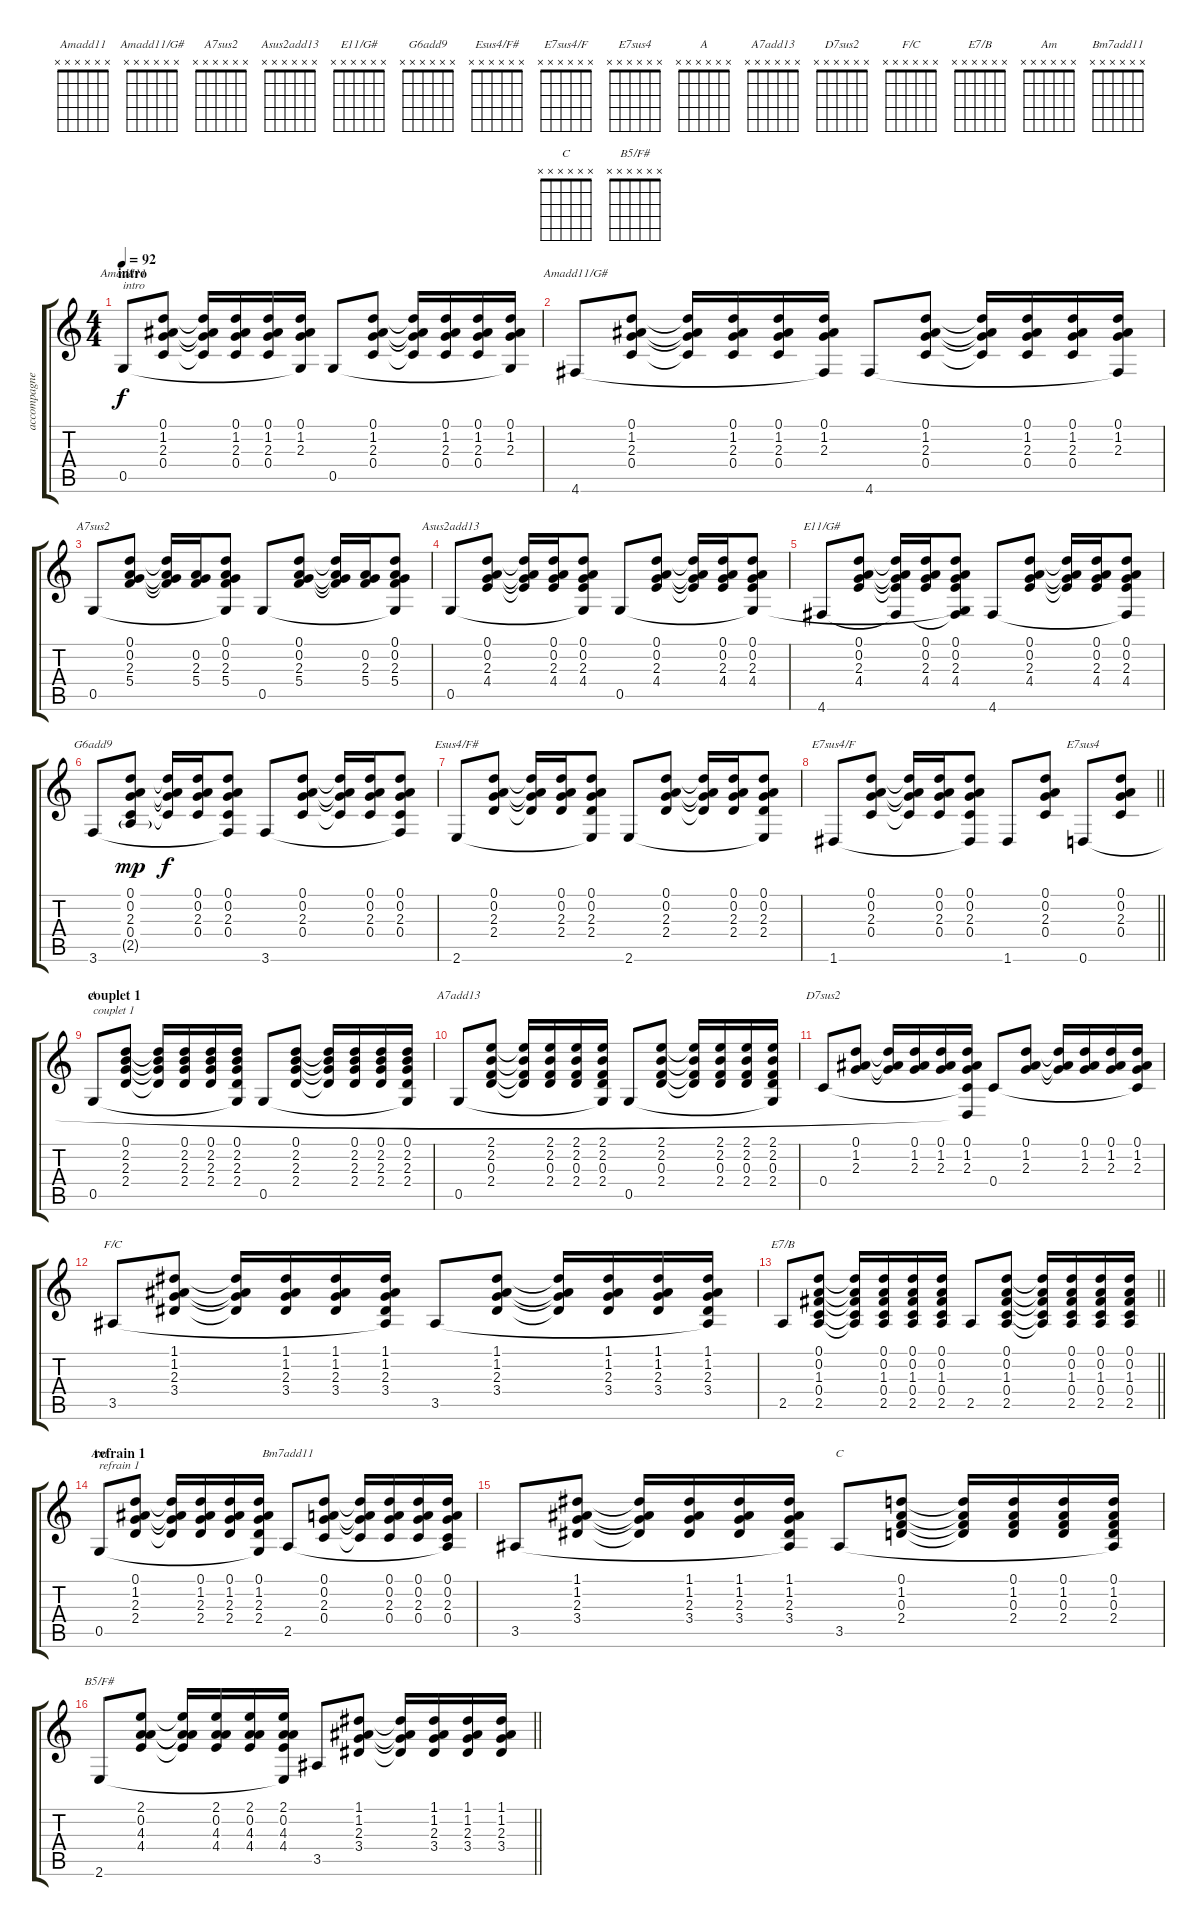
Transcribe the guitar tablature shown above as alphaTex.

\track ("accompagnement" "accompagne") {instrument electricguitarclean}
\staff {score tabs}
\tuning (D4 A3 F3 C3 G2 D2) {hide}
\chord ("Amadd11" x x x x x x)
\chord ("Amadd11/G#" x x x x x x)
\chord ("A7sus2" x x x x x x)
\chord ("Asus2add13" x x x x x x)
\chord ("E11/G#" x x x x x x)
\chord ("G6add9" x x x x x x)
\chord ("Esus4/F#" x x x x x x)
\chord ("E7sus4/F" x x x x x x)
\chord ("E7sus4" x x x x x x)
\chord ("A" x x x x x x)
\chord ("A7add13" x x x x x x)
\chord ("D7sus2" x x x x x x)
\chord ("F/C" x x x x x x)
\chord ("E7/B" x x x x x x)
\chord ("Am" x x x x x x)
\chord ("Bm7add11" x x x x x x)
\chord ("C" x x x x x x)
\chord ("B5/F#" x x x x x x)
\ts (4 4)
\section ("" "intro")
\tempo 92
\clef g2
\ks c
0.5.8{ch "Amadd11" txt "intro" dy f instrument electricguitarclean} (0.1 1.2 2.3 0.4).8 (0.1{t} 1.2{t} 2.3{t} 0.4{t}).16 (0.1 1.2 2.3 0.4).16 (0.1 1.2 2.3 0.4).16 (0.1 1.2 2.3 0.5{t}).16 0.5.8 (0.1 1.2 2.3 0.4).8 (0.1{t} 1.2{t} 2.3{t} 0.4{t}).16 (0.1 1.2 2.3 0.4).16 (0.1 1.2 2.3 0.4).16 (0.1 1.2 2.3 0.5{t}).16 |
4.6.8{ch "Amadd11/G#"} (0.1 1.2 2.3 0.4).8 (0.1{t} 1.2{t} 2.3{t} 0.4{t}).16 (0.1 1.2 2.3 0.4).16 (0.1 1.2 2.3 0.4).16 (0.1 1.2 2.3 4.6{t}).16 4.6.8 (0.1 1.2 2.3 0.4).8 (0.1{t} 1.2{t} 2.3{t} 0.4{t}).16 (0.1 1.2 2.3 0.4).16 (0.1 1.2 2.3 0.4).16 (0.1 1.2 2.3 4.6{t}).16 |
0.5.8{ch "A7sus2"} (0.1 0.2 2.3 5.4).8 (0.1{t} 0.2{t} 2.3{t} 5.4{t}).16 (0.2 2.3 5.4).16 (0.1 0.2 2.3 5.4 0.5{t}).8 0.5.8 (0.1 0.2 2.3 5.4).8 (0.1{t} 0.2{t} 2.3{t} 5.4{t}).16 (0.2 2.3 5.4).16 (0.1 0.2 2.3 5.4 0.5{t}).8 |
0.5.8{ch "Asus2add13"} (0.1 0.2 2.3 4.4).8 (0.1{t} 0.2{t} 2.3{t} 4.4{t}).16 (0.1 0.2 2.3 4.4).16 (0.1 0.2 2.3 4.4 0.5{t}).8 0.5.8 (0.1 0.2 2.3 4.4).8 (0.1{t} 0.2{t} 2.3{t} 4.4{t}).16 (0.1 0.2 2.3 4.4).16 (0.1 0.2 2.3 4.4 0.5{t}).8 |
4.6.8{ch "E11/G#"} (0.1 0.2 2.3 4.4).8 (0.1{t} 0.2{t} 2.3{t} 4.4{t} 4.6{t}).16 (0.1 0.2 2.3 4.4).16 (0.1 0.2 2.3 4.4 0.5{t} 4.6{t}).8 4.6.8 (0.1 0.2 2.3 4.4).8 (0.1{t} 0.2{t} 2.3{t} 4.4{t}).16 (0.1 0.2 2.3 4.4).16 (0.1 0.2 2.3 4.4 4.6{t}).8 |
3.6.8{ch "G6add9"} (0.1 0.2 2.3 0.4 2.5{g}).8{dy mp} (0.1{t} 0.2{t} 2.3{t} 0.4{t}).16{dy f} (0.1 0.2 2.3 0.4).16 (0.1 0.2 2.3 0.4 3.6{t}).8 3.6.8 (0.1 0.2 2.3 0.4).8 (0.1{t} 0.2{t} 2.3{t} 0.4{t}).16 (0.1 0.2 2.3 0.4).16 (0.1 0.2 2.3 0.4 3.6{t}).8 |
2.6.8{ch "Esus4/F#"} (0.1 0.2 2.3 2.4).8 (0.1{t} 0.2{t} 2.3{t} 2.4{t}).16 (0.1 0.2 2.3 2.4).16 (0.1 0.2 2.3 2.4 2.6{t}).8 2.6.8 (0.1 0.2 2.3 2.4).8 (0.1{t} 0.2{t} 2.3{t} 2.4{t}).16 (0.1 0.2 2.3 2.4).16 (0.1 0.2 2.3 2.4 2.6{t}).8 |
\barLineRight lightlight
1.6.8{ch "E7sus4/F"} (0.1 0.2 2.3 0.4).8 (0.1{t} 0.2{t} 2.3{t} 0.4{t}).16 (0.1 0.2 2.3 0.4).16 (0.1 0.2 2.3 0.4 1.6{t}).8 1.6.8 (0.1 0.2 2.3 0.4).8 0.6.8{ch "E7sus4"} (0.1 0.2 2.3 0.4).8 |
\section ("" "couplet 1")
0.5.8{ch "A" txt "couplet 1"} (0.1 2.2 2.3 2.4).8 (0.1{t} 2.2{t} 2.3{t} 2.4{t}).16 (0.1 2.2 2.3 2.4).16 (0.1 2.2 2.3 2.4).16 (0.1 2.2 2.3 2.4 0.5{t}).16 0.5.8 (0.1 2.2 2.3 2.4).8 (0.1{t} 2.2{t} 2.3{t} 2.4{t}).16 (0.1 2.2 2.3 2.4).16 (0.1 2.2 2.3 2.4).16 (0.1 2.2 2.3 2.4 0.5{t}).16 |
0.5.8{ch "A7add13"} (2.1 2.2 0.3 2.4).8 (2.1{t} 2.2{t} 0.3{t} 2.4{t}).16 (2.1 2.2 0.3 2.4).16 (2.1 2.2 0.3 2.4).16 (2.1 2.2 0.3 2.4 0.5{t}).16 0.5.8 (2.1 2.2 0.3 2.4).8 (2.1{t} 2.2{t} 0.3{t} 2.4{t}).16 (2.1 2.2 0.3 2.4).16 (2.1 2.2 0.3 2.4).16 (2.1 2.2 0.3 2.4 0.5{t}).16 |
0.4.8{ch "D7sus2"} (0.1 1.2 2.3).8 (0.1{t} 1.2{t} 2.3{t}).16 (0.1 1.2 2.3).16 (0.1 1.2 2.3).16 (0.1 1.2 2.3 0.4{t} 0.6{t}).16 0.4.8 (0.1 1.2 2.3).8 (0.1{t} 1.2{t} 2.3{t}).16 (0.1 1.2 2.3).16 (0.1 1.2 2.3).16 (0.1 1.2 2.3 0.4{t}).16 |
3.5.8{ch "F/C"} (1.1 1.2 2.3 3.4).8 (1.1{t} 1.2{t} 2.3{t} 3.4{t}).16 (1.1 1.2 2.3 3.4).16 (1.1 1.2 2.3 3.4).16 (1.1 1.2 2.3 3.4 3.5{t}).16 3.5.8 (1.1 1.2 2.3 3.4).8 (1.1{t} 1.2{t} 2.3{t} 3.4{t}).16 (1.1 1.2 2.3 3.4).16 (1.1 1.2 2.3 3.4).16 (1.1 1.2 2.3 3.4 3.5{t}).16 |
\barLineRight lightlight
2.5.8{ch "E7/B"} (0.1 0.2 1.3 0.4 2.5).8 (0.1{t} 0.2{t} 1.3{t} 0.4{t} 2.5{t}).16 (0.1 0.2 1.3 0.4 2.5).16 (0.1 0.2 1.3 0.4 2.5).16 (0.1 0.2 1.3 0.4 2.5).16 2.5.8 (0.1 0.2 1.3 0.4 2.5).8 (0.1{t} 0.2{t} 1.3{t} 0.4{t} 2.5{t}).16 (0.1 0.2 1.3 0.4 2.5).16 (0.1 0.2 1.3 0.4 2.5).16 (0.1 0.2 1.3 0.4 2.5).16 |
\section ("" "refrain 1")
0.5.8{ch "Am" txt "refrain 1"} (0.1 1.2 2.3 2.4).8 (0.1{t} 1.2{t} 2.3{t} 2.4{t}).16 (0.1 1.2 2.3 2.4).16 (0.1 1.2 2.3 2.4).16 (0.1 1.2 2.3 2.4 0.5{t}).16 2.5.8{ch "Bm7add11"} (0.1 0.2 2.3 0.4).8 (0.1{t} 0.2{t} 2.3{t} 0.4{t}).16 (0.1 0.2 2.3 0.4).16 (0.1 0.2 2.3 0.4).16 (0.1 0.2 2.3 0.4 2.5{t}).16 |
3.5.8 (1.1 1.2 2.3 3.4).8 (1.1{t} 1.2{t} 2.3{t} 3.4{t}).16 (1.1 1.2 2.3 3.4).16 (1.1 1.2 2.3 3.4).16 (1.1 1.2 2.3 3.4 3.5{t}).16 3.5.8{ch "C"} (0.1 1.2 0.3 2.4).8 (0.1{t} 1.2{t} 0.3{t} 2.4{t}).16 (0.1 1.2 0.3 2.4).16 (0.1 1.2 0.3 2.4).16 (0.1 1.2 0.3 2.4 3.5{t}).16 |
\barLineRight lightlight
2.6.8{ch "B5/F#"} (2.1 0.2 4.3 4.4).8 (2.1{t} 0.2{t} 4.3{t} 4.4{t}).16 (2.1 0.2 4.3 4.4).16 (2.1 0.2 4.3 4.4).16 (2.1 0.2 4.3 4.4 2.6{t}).16 3.5.8 (1.1 1.2 2.3 3.4).8 (1.1{t} 1.2{t} 2.3{t} 3.4{t}).16 (1.1 1.2 2.3 3.4).16 (1.1 1.2 2.3 3.4).16 (1.1 1.2 2.3 3.4).16
